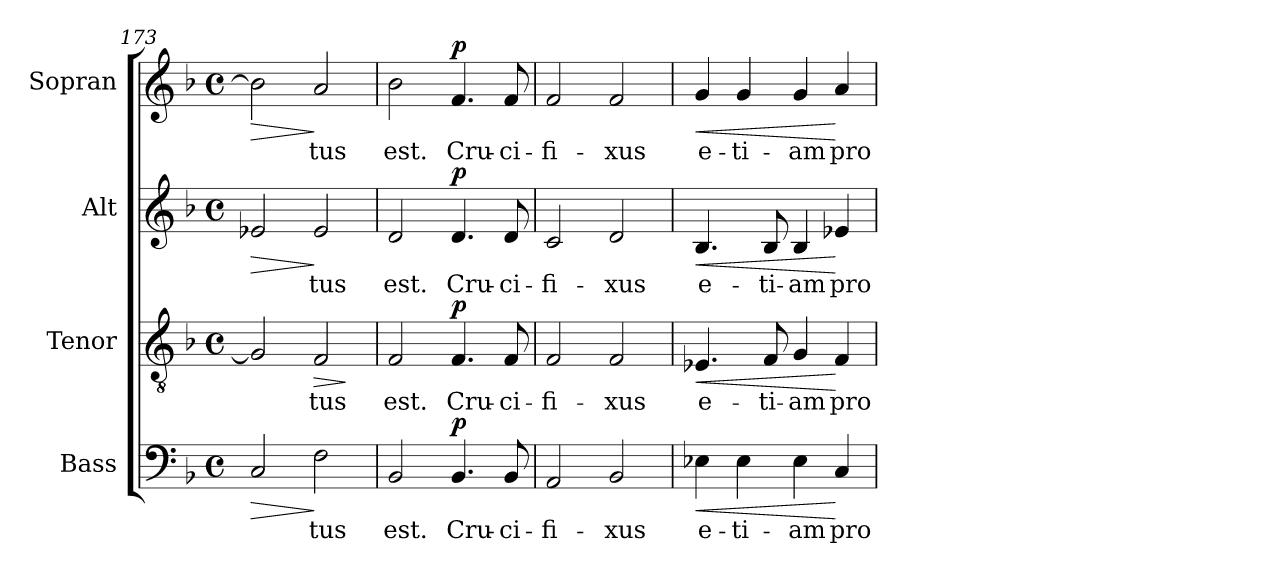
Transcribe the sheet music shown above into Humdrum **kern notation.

**kern	**text	**dynam	**kern	**text	**dynam	**kern	**text	**dynam	**kern	**text	**dynam
*part4	*part4	*part4	*part3	*part3	*part3	*part2	*part2	*part2	*part1	*part1	*part1
*staff4	*staff4	*staff4	*staff3	*staff3	*staff3	*staff2	*staff2	*staff2	*staff1	*staff1	*staff1
*I"Bass	*	*	*I"Tenor	*	*	*I"Alt	*	*	*I"Sopran	*	*
*I'B.	*	*	*I'T.	*	*	*I'A.	*	*	*I'S.	*	*
*clefF4	*	*	*clefGv2	*	*	*clefG2	*	*	*clefG2	*	*
*k[b-]	*	*	*k[b-]	*	*	*k[b-]	*	*	*k[b-]	*	*
*F:	*	*	*F:	*	*	*F:	*	*	*F:	*	*
*M4/4	*	*	*M4/4	*	*	*M4/4	*	*	*M4/4	*	*
*met(c)	*	*	*met(c)	*	*	*met(c)	*	*	*met(c)	*	*
=173	=173	=173	=173	=173	=173	=173	=173	=173	=173	=173	=173
!	!	!LO:HP:b	!	!	!	!	!	!LO:HP:b	!	!	!LO:HP:b
2C/	.	>	2G/]	.	.	2e-X/	.	>	2b-\]	.	>
!	!LO:LY:b	!	!	!LO:LY:b	!LO:HP:b	!	!LO:LY:b	!	!	!LO:LY:b	!
2F\	-tus	]	2F/	-tus	>	2e-/	-tus	]	2a/	-tus	]
.	.	.	.	.	]	.	.	.	.	.	.
=174	=174	=174	=174	=174	=174	=174	=174	=174	=174	=174	=174
!	!LO:LY:b	!	!	!LO:LY:b	!	!	!LO:LY:b	!	!	!LO:LY:b	!
2BB-/	est.	.	2F/	est.	.	2d/	est.	.	2b-\	est.	.
!	!LO:LY:b	!LO:DY:a	!	!LO:LY:b	!LO:DY:a	!	!LO:LY:b	!LO:DY:a	!	!LO:LY:b	!LO:DY:a
4.BB-/	Cru-	p	4.F/	Cru-	p	4.d/	Cru-	p	4.f/	Cru-	p
!	!LO:LY:b	!	!	!LO:LY:b	!	!	!LO:LY:b	!	!	!LO:LY:b	!
8BB-/	-ci-	.	8F/	-ci-	.	8d/	-ci-	.	8f/	-ci-	.
!!LO:PB:g=z
=175	=175	=175	=175	=175	=175	=175	=175	=175	=175	=175	=175
!	!LO:LY:b	!	!	!LO:LY:b	!	!	!LO:LY:b	!	!	!LO:LY:b	!
2AA/	-fi-	.	2F/	-fi-	.	2c/	-fi-	.	2f/	-fi-	.
!	!LO:LY:b	!	!	!LO:LY:b	!	!	!LO:LY:b	!	!	!LO:LY:b	!
2BB-/	-xus	.	2F/	-xus	.	2d/	-xus	.	2f/	-xus	.
=176	=176	=176	=176	=176	=176	=176	=176	=176	=176	=176	=176
!	!LO:LY:b	!LO:HP:b	!	!LO:LY:b	!LO:HP:b	!	!LO:LY:b	!LO:HP:b	!	!LO:LY:b	!LO:HP:b
4E-X\	e-	<	4.E-X/	e-	<	4.B-/	e-	<	4g/	e-	<
!	!LO:LY:b	!	!	!	!	!	!	!	!	!LO:LY:b	!
4E-\	-ti-	.	.	.	.	.	.	.	4g/	-ti-	.
!	!	!	!	!LO:LY:b	!	!	!LO:LY:b	!	!	!	!
.	.	.	8F/	-ti-	.	8B-/	-ti-	.	.	.	.
!	!LO:LY:b	!	!	!LO:LY:b	!	!	!LO:LY:b	!	!	!LO:LY:b	!
4E-\	-am	.	4G/	-am	.	4B-/	-am	.	4g/	-am	.
!	!LO:LY:b	!	!	!LO:LY:b	!	!	!LO:LY:b	!	!	!LO:LY:b	!
4C/	pro	[	4F/	pro	[	4e-X/	pro	[	4a/	pro	[
=	=	=	=	=	=	=	=	=	=	=	=
*-	*-	*-	*-	*-	*-	*-	*-	*-	*-	*-	*-
